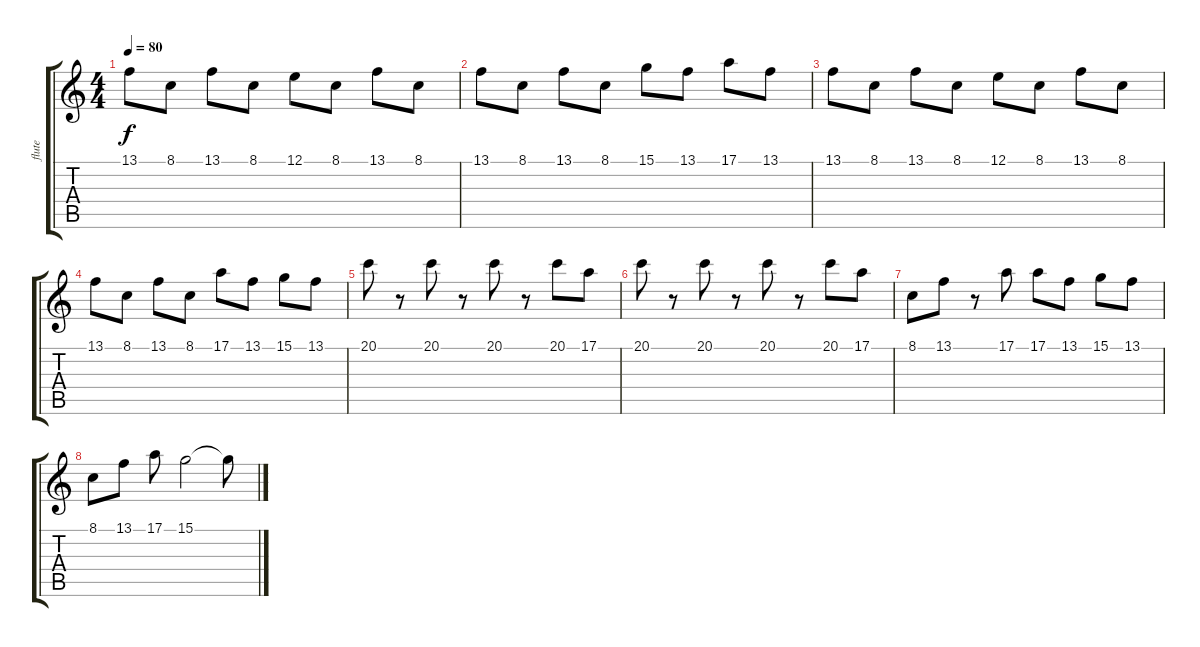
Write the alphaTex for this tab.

\track ("flute" "flute") {instrument recorder}
\staff {score tabs}
\tuning (E4 B3 G3 D3 A2 E2) {hide}
\ts (4 4)
\tempo 80
\clef g2
\ks c
13.1.8{dy f} 8.1.8 13.1.8 8.1.8 12.1.8 8.1.8 13.1.8 8.1.8 |
13.1.8 8.1.8 13.1.8 8.1.8 15.1.8 13.1.8 17.1.8 13.1.8 |
13.1.8 8.1.8 13.1.8 8.1.8 12.1.8 8.1.8 13.1.8 8.1.8 |
13.1.8 8.1.8 13.1.8 8.1.8 17.1.8 13.1.8 15.1.8 13.1.8 |
20.1.8 r.8 20.1.8 r.8 20.1.8 r.8 20.1.8 17.1.8 |
20.1.8 r.8 20.1.8 r.8 20.1.8 r.8 20.1.8 17.1.8 |
8.1.8 13.1.8 r.8 17.1.8 17.1.8 13.1.8 15.1.8 13.1.8 |
8.1.8 13.1.8 17.1.8 15.1.2 15.1{t}.8
